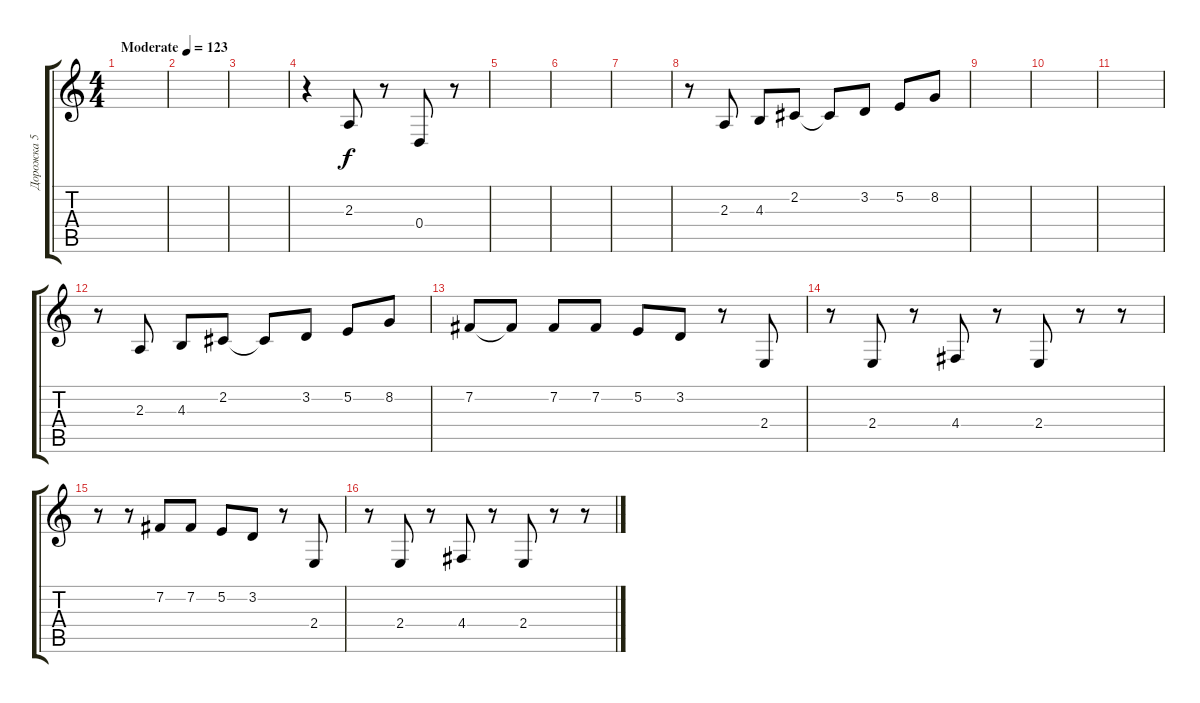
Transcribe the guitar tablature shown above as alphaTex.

\track ("Дорожка 5" "Дорожка 5") {instrument bassoon}
\staff {score tabs}
\tuning (E4 B3 G3 D3 A2 E2) {hide}
\ts (4 4)
\tempo (123 "Moderate")
\clef g2
\ks c
|
|
|
r.4 2.3.8 r.8 0.4.8 r.8 |
|
|
|
r.8 2.3.8 4.3.8 2.2.8 2.2{t}.8 3.2.8 5.2.8 8.2.8 |
|
|
|
r.8 2.3.8 4.3.8 2.2.8 2.2{t}.8 3.2.8 5.2.8 8.2.8 |
7.2.8 7.2{t}.8 7.2.8 7.2.8 5.2.8 3.2.8 r.8 2.4.8 |
r.8 2.4.8 r.8 4.4.8 r.8 2.4.8 r.8 r.8 |
r.8 r.8 7.2.8 7.2.8 5.2.8 3.2.8 r.8 2.4.8 |
r.8 2.4.8 r.8 4.4.8 r.8 2.4.8 r.8 r.8
